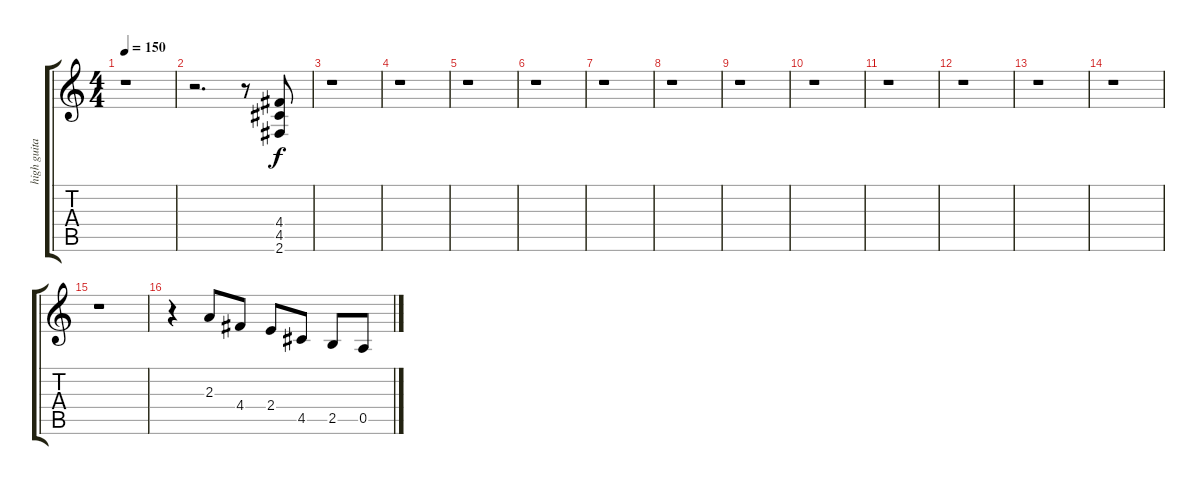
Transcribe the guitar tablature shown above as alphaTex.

\track ("high guitar2" "high guita") {instrument acousticguitarnylon}
\staff {score tabs}
\tuning (E4 B3 G3 D3 A2 E2) {hide}
\ts (4 4)
\tempo 150
\clef g2
\ks c
r.1{dy f} |
r.2{d} r.8 (4.4 4.5 2.6).8 |
r.1 |
r.1 |
r.1 |
r.1 |
r.1 |
r.1 |
r.1 |
r.1 |
r.1 |
r.1 |
r.1 |
r.1 |
r.1 |
r.4 2.3.8 4.4.8 2.4.8 4.5.8 2.5.8 0.5.8
